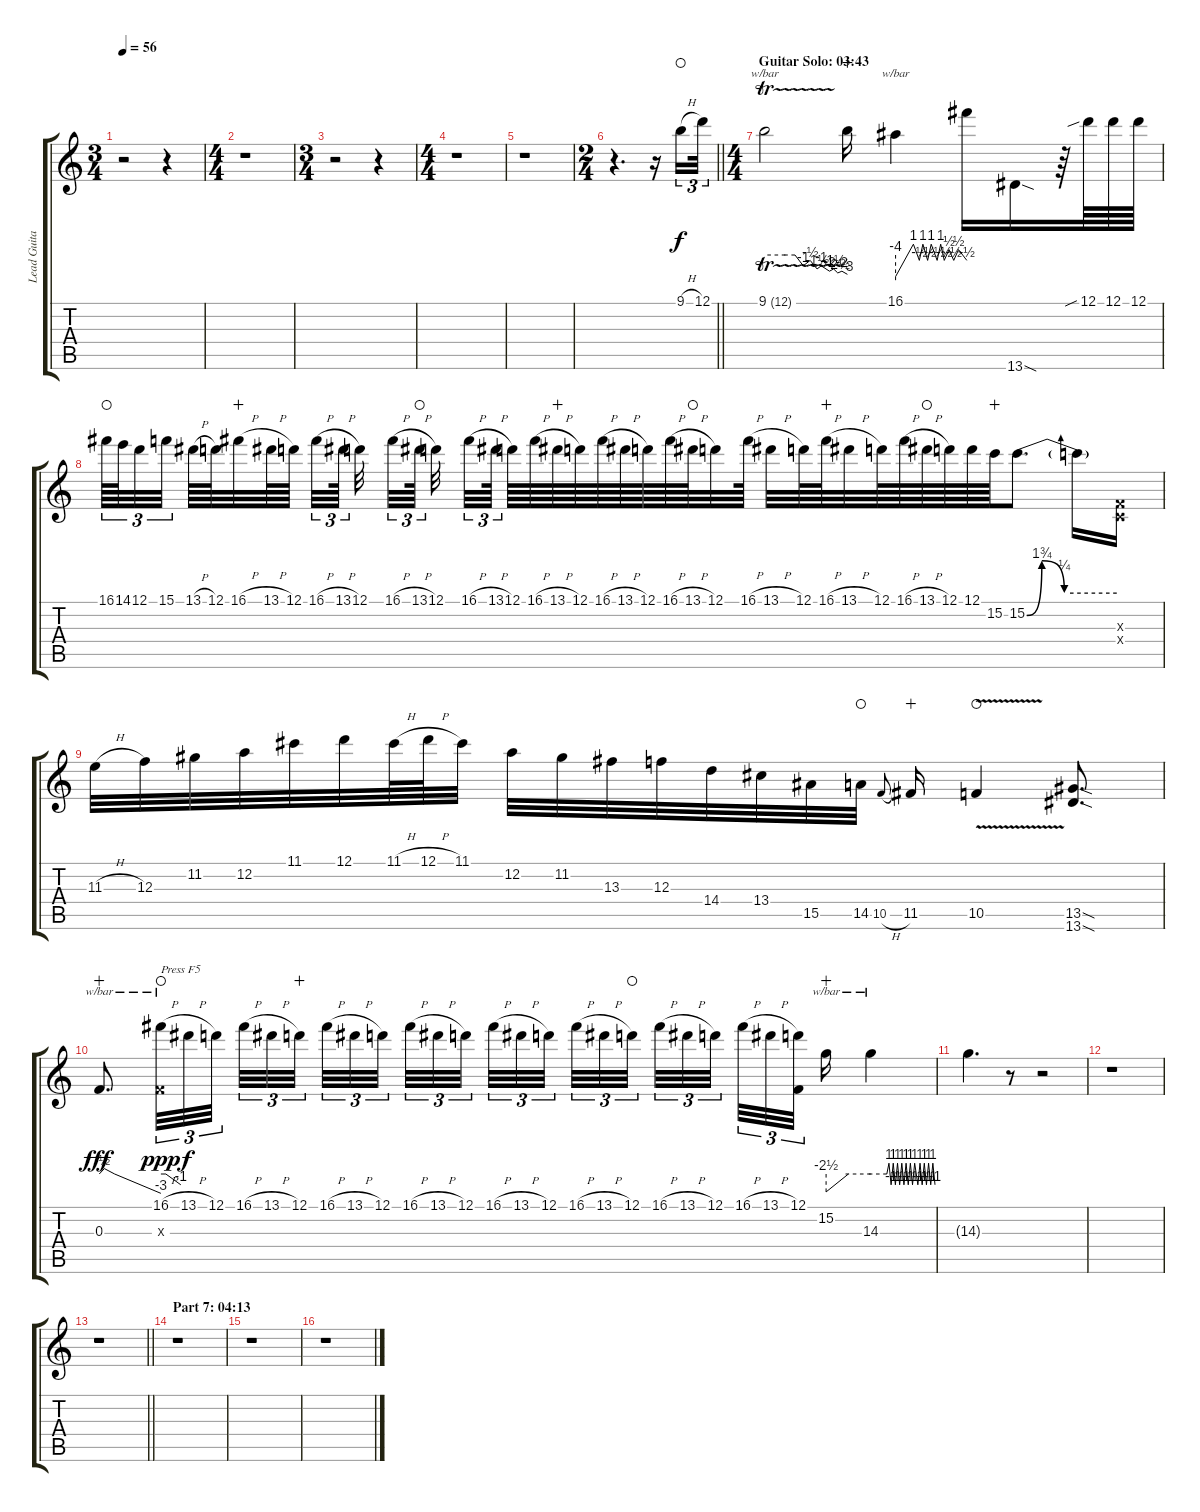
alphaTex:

\track ("Lead Guitar (Distortion)" "Lead Guita") {instrument overdrivenguitar}
\staff {score tabs}
\tuning (D4 A3 F3 C3 G2 D2) {hide}
\ts (3 4)
\tempo 56
\clef g2
\ks c
r.2{dy f} r.4 |
\ts (4 4)
r.1 |
\ts (3 4)
r.2 r.4 |
\ts (4 4)
r.1 |
r.1 |
\ts (2 4)
\barLineRight lightlight
r.4{d} r.16 9.1{h}.16{tu (3 2) waho} 12.1.32{tu (3 2)} |
\ts (4 4)
\section ("" "Guitar Solo: 03:43")
9.1{tr (12 64)}.2{tbe (custom default 0 0 15 0 22 0 28 -4 33 -2 38 -6 41 -4 47 -8 50 -6 53 -10 56 -8 60 -12)} 9.1{t}.16{wahc} 16.1.4{tbe (custom default 0 -16 15 4 20 -2 23 4 27 -2 30 4 35 -2 38 4 41 -2 45 2 49 -2 53 2 60 -2)} 16.1{t}.16 13.6{sod}.16 r.64 12.1{sib}.64 12.1.64 12.1.64 |
16.1.64{tu (3 2) waho} 14.1.64{tu (3 2)} 12.1.32{tu (3 2)} 15.1.32{tu (3 2) beam splitsecondary} 13.1{h}.64 12.1.64 16.1{h}.32{wahc} 13.1{h}.64 12.1.64{beam splitsecondary} 16.1{h}.32{tu (3 2)} 13.1{h}.64{tu (3 2) beam splitsecondary} 12.1.32{beam splitsecondary} 16.1{h}.32{tu (3 2)} 13.1{h}.64{tu (3 2) waho} 12.1.32{beam splitsecondary} 16.1{h}.32{tu (3 2)} 13.1{h}.64{tu (3 2) beam splitsecondary} 12.1.64 16.1{h}.64 13.1{h}.64{wahc} 12.1.64 16.1{h}.64 13.1{h}.64 12.1.64 16.1{h}.64 13.1{h}.64{waho} 12.1.32 16.1{h}.64 13.1{h}.32 12.1.64 16.1{h}.64{wahc} 13.1{h}.32 12.1.64 16.1{h}.64 13.1{h}.64{waho} 12.1.64 12.1.64 15.2.64{wahc} 15.2{be (custom 0 0 10 7 25 1 60 1)}.8{d} 15.2{t}.16 (0.3{x} 0.4{x}).16 |
11.3{h}.32 12.3.32 11.2.32 12.2.32 11.1.32 12.1.32 11.1{h}.64 12.1{h}.64 11.1.32 12.2.32 11.2.32 13.3.32 12.3.32 14.4.32 13.4.32 15.5.32 14.5.32{waho} 10.5{h}.8{gr onbeat} 11.5.16{wahc} 10.5{v}.4{waho} (13.5{sod} 13.6{sod}).8{d} |
0.3.8{d tbe (custom default 0 0 5 2 15 0 60 -12) dy fff wahc} (16.1{h} 0.3{x}).32{tu (3 2) tbe (custom default 0 0 15 0 60 -4) txt "Press F5" dy ppp waho} 13.1{h}.32{tu (3 2) dy f} 12.1.32{tu (3 2)} 16.1{h}.32{tu (3 2)} 13.1{h}.32{tu (3 2)} 12.1.32{tu (3 2) wahc beam splitsecondary} 16.1{h}.32{tu (3 2)} 13.1{h}.32{tu (3 2)} 12.1.32{tu (3 2) beam splitsecondary} 16.1{h}.32{tu (3 2)} 13.1{h}.32{tu (3 2)} 12.1.32{tu (3 2) beam splitsecondary} 16.1{h}.32{tu (3 2)} 13.1{h}.32{tu (3 2)} 12.1.32{tu (3 2)} 16.1{h}.32{tu (3 2)} 13.1{h}.32{tu (3 2)} 12.1.32{tu (3 2) waho beam splitsecondary} 16.1{h}.32{tu (3 2)} 13.1{h}.32{tu (3 2)} 12.1.32{tu (3 2) beam splitsecondary} 16.1{h}.32{tu (3 2)} 13.1{h}.32{tu (3 2)} (12.1 0.3{t}).32{tu (3 2) beam splitsecondary} 15.2.16{tbe (custom default 0 -10 30 0 60 0) wahc} 14.3.4{tbe (custom default 0 0 15 0 17 4 19 -4 21 4 23 -4 25 4 27 -4 29 4 31 -4 33 4 35 -4 37 4 39 -4 41 4 44 -4 46 4 48 -4 50 4 52 -4 54 4 56 -4 58 4 60 -4) volume 0} |
14.3{t}.4{d} r.8 r.2 |
r.1 |
\barLineRight lightlight
r.1 |
\section ("" "Part 7: 04:13")
r.1 |
r.1 |
r.1
